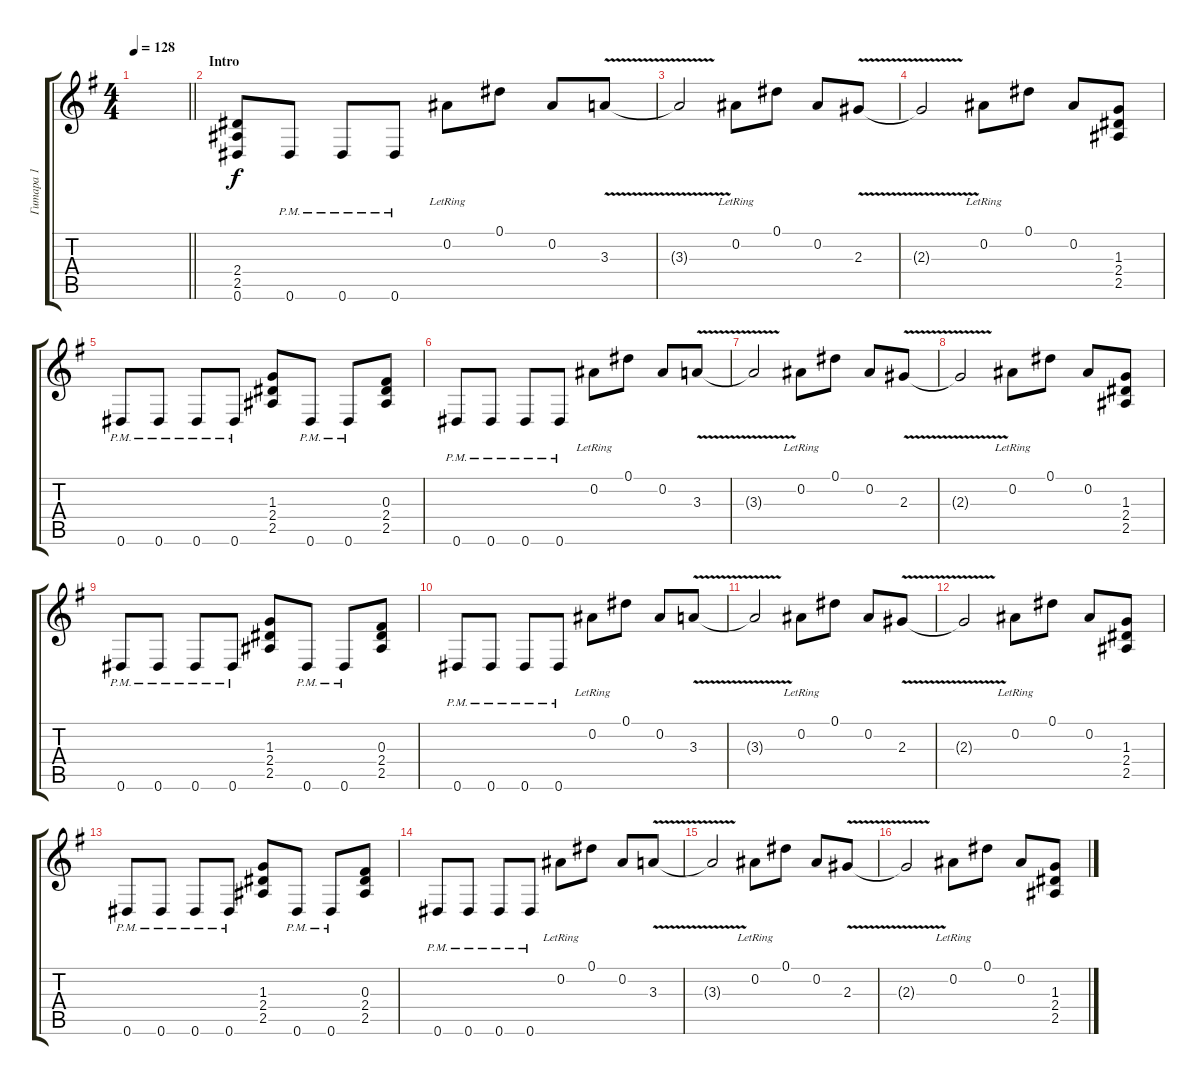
\track ("Гитара 1" "Гитара 1") {instrument distortionguitar}
\staff {score tabs}
\tuning (Eb4 Bb3 Gb3 Db3 Ab2 Eb2) {hide}
\ts (4 4)
\tempo 128
\clef g2
\barLineRight lightlight
\ks eminor
|
\section ("" "Intro")
(2.4 2.5 0.6).8 0.6{pm}.8 0.6{pm}.8 0.6{pm}.8 0.2{lr}.8 0.1.8 0.2.8 3.3{v}.8 |
3.3{t}.2 0.2{lr}.8 0.1.8 0.2.8 2.3{v}.8 |
2.3{t}.2 0.2{lr}.8 0.1.8 0.2.8 (1.3 2.4 2.5).8 |
0.6{pm}.8 0.6{pm}.8 0.6{pm}.8 0.6{pm}.8 (1.3 2.4 2.5).8 0.6{pm}.8 0.6{pm}.8 (0.3 2.4 2.5).8 |
0.6{pm}.8 0.6{pm}.8 0.6{pm}.8 0.6{pm}.8 0.2{lr}.8 0.1.8 0.2.8 3.3{v}.8 |
3.3{t}.2 0.2{lr}.8 0.1.8 0.2.8 2.3{v}.8 |
2.3{t}.2 0.2{lr}.8 0.1.8 0.2.8 (1.3 2.4 2.5).8 |
0.6{pm}.8 0.6{pm}.8 0.6{pm}.8 0.6{pm}.8 (1.3 2.4 2.5).8 0.6{pm}.8 0.6{pm}.8 (0.3 2.4 2.5).8 |
0.6{pm}.8 0.6{pm}.8 0.6{pm}.8 0.6{pm}.8 0.2{lr}.8 0.1.8 0.2.8 3.3{v}.8 |
3.3{t}.2 0.2{lr}.8 0.1.8 0.2.8 2.3{v}.8 |
2.3{t}.2 0.2{lr}.8 0.1.8 0.2.8 (1.3 2.4 2.5).8 |
0.6{pm}.8 0.6{pm}.8 0.6{pm}.8 0.6{pm}.8 (1.3 2.4 2.5).8 0.6{pm}.8 0.6{pm}.8 (0.3 2.4 2.5).8 |
0.6{pm}.8 0.6{pm}.8 0.6{pm}.8 0.6{pm}.8 0.2{lr}.8 0.1.8 0.2.8 3.3{v}.8 |
3.3{t}.2 0.2{lr}.8 0.1.8 0.2.8 2.3{v}.8 |
2.3{t}.2 0.2{lr}.8 0.1.8 0.2.8 (1.3 2.4 2.5).8
